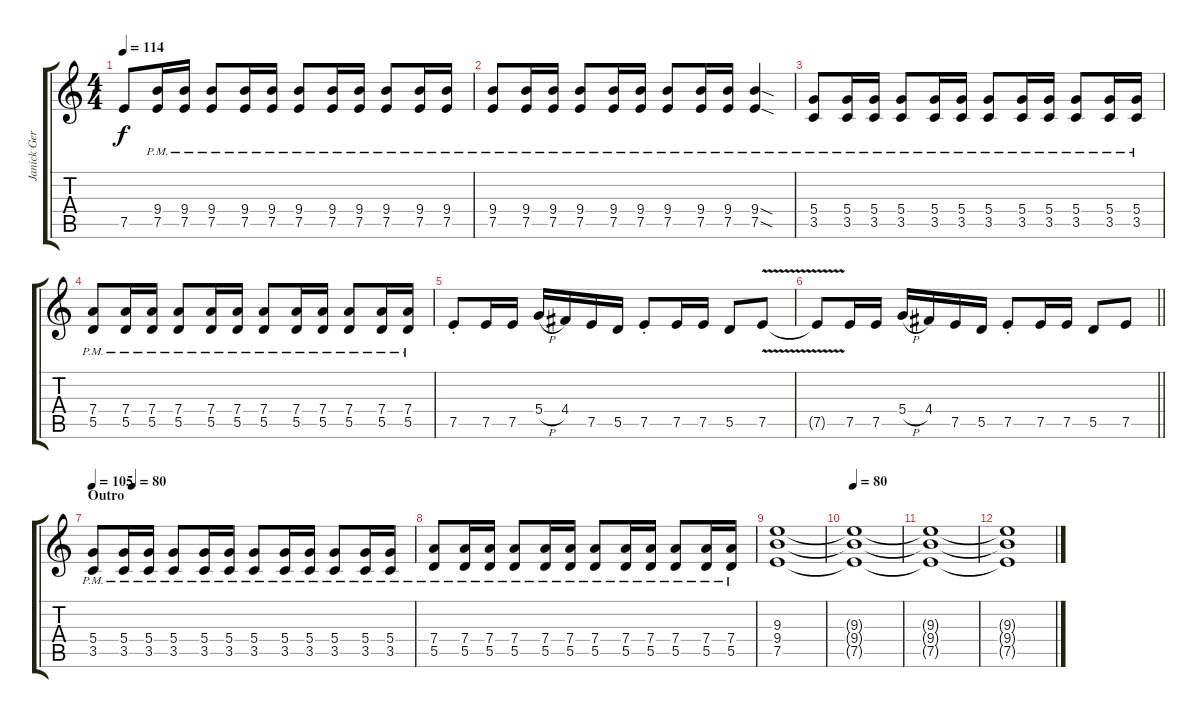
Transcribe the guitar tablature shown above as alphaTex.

\track ("Janick Gers" "Janick Ger") {instrument distortionguitar}
\staff {score tabs}
\tuning (E4 B3 G3 D3 A2 E2) {hide}
\ts (4 4)
\tempo 114
\clef g2
\ks c
7.5.8{dy f} (9.4{pm} 7.5{pm}).16 (9.4{pm} 7.5{pm}).16 (9.4{pm} 7.5{pm}).8 (9.4{pm} 7.5{pm}).16 (9.4{pm} 7.5{pm}).16 (9.4{pm} 7.5{pm}).8 (9.4{pm} 7.5{pm}).16 (9.4{pm} 7.5{pm}).16 (9.4{pm} 7.5{pm}).8 (9.4{pm} 7.5{pm}).16 (9.4{pm} 7.5{pm}).16 |
(9.4{pm} 7.5{pm}).8 (9.4{pm} 7.5{pm}).16 (9.4{pm} 7.5{pm}).16 (9.4{pm} 7.5{pm}).8 (9.4{pm} 7.5{pm}).16 (9.4{pm} 7.5{pm}).16 (9.4{pm} 7.5{pm}).8 (9.4{pm} 7.5{pm}).16 (9.4{pm} 7.5{pm}).16 (9.4{sod pm} 7.5{sod pm}).4 |
(5.4{pm} 3.5{pm}).8 (5.4{pm} 3.5{pm}).16 (5.4{pm} 3.5{pm}).16 (5.4{pm} 3.5{pm}).8 (5.4{pm} 3.5{pm}).16 (5.4{pm} 3.5{pm}).16 (5.4{pm} 3.5{pm}).8 (5.4{pm} 3.5{pm}).16 (5.4{pm} 3.5{pm}).16 (5.4{pm} 3.5{pm}).8 (5.4{pm} 3.5{pm}).16 (5.4{pm} 3.5{pm}).16 |
(7.4{pm} 5.5{pm}).8 (7.4{pm} 5.5{pm}).16 (7.4{pm} 5.5{pm}).16 (7.4{pm} 5.5{pm}).8 (7.4{pm} 5.5{pm}).16 (7.4{pm} 5.5{pm}).16 (7.4{pm} 5.5{pm}).8 (7.4{pm} 5.5{pm}).16 (7.4{pm} 5.5{pm}).16 (7.4{pm} 5.5{pm}).8 (7.4{pm} 5.5{pm}).16 (7.4{pm} 5.5{pm}).16 |
7.5{st}.8 7.5.16 7.5.16 5.4{h}.16 4.4.16 7.5.16 5.5.16 7.5{st}.8 7.5.16 7.5.16 5.5.8 7.5{v}.8 |
\barLineRight lightlight
7.5{t}.8 7.5.16 7.5.16 5.4{h}.16 4.4.16 7.5.16 5.5.16 7.5{st}.8 7.5.16 7.5.16 5.5.8 7.5.8 |
\section ("" "Outro")
\tempo 105
\tempo (80 0.125)
(5.4{pm} 3.5{pm}).8 (5.4{pm} 3.5{pm}).16 (5.4{pm} 3.5{pm}).16 (5.4{pm} 3.5{pm}).8 (5.4{pm} 3.5{pm}).16 (5.4{pm} 3.5{pm}).16 (5.4{pm} 3.5{pm}).8 (5.4{pm} 3.5{pm}).16 (5.4{pm} 3.5{pm}).16 (5.4{pm} 3.5{pm}).8 (5.4{pm} 3.5{pm}).16 (5.4{pm} 3.5{pm}).16 |
(7.4{pm} 5.5{pm}).8 (7.4{pm} 5.5{pm}).16 (7.4{pm} 5.5{pm}).16 (7.4{pm} 5.5{pm}).8 (7.4{pm} 5.5{pm}).16 (7.4{pm} 5.5{pm}).16 (7.4{pm} 5.5{pm}).8 (7.4{pm} 5.5{pm}).16 (7.4{pm} 5.5{pm}).16 (7.4{pm} 5.5{pm}).8 (7.4{pm} 5.5{pm}).16 (7.4{pm} 5.5{pm}).16 |
(9.3 9.4 7.5).1 |
\tempo 80
(9.3{t} 9.4{t} 7.5{t}).1{volume 0} |
(9.3{t} 9.4{t} 7.5{t}).1 |
(9.3{t} 9.4{t} 7.5{t}).1
